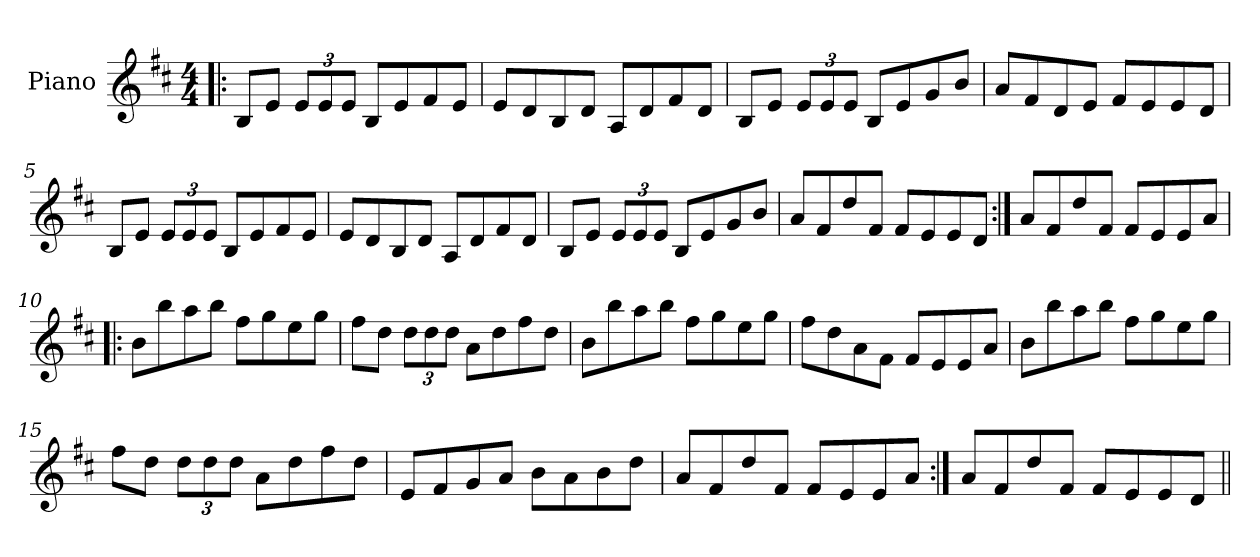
**kern
*part1
*staff1
*I"Piano
*I'Pno
*clefG2
*k[f#c#]
*E:dor
*M4/4
=1!|:
8B/L
8e/J
12e/L
12e/
12e/J
8B/L
8e/
8f#/
8e/J
=2
8e/L
8d/
8B/
8d/J
8A/L
8d/
8f#/
8d/J
=3
8B/L
8e/J
12e/L
12e/
12e/J
8B/L
8e/
8g/
8b/J
!!LO:LB:g=z
=4
8a/L
8f#/
8d/
8e/J
8f#/L
8e/
8e/
8d/J
=5
8B/L
8e/J
12e/L
12e/
12e/J
8B/L
8e/
8f#/
8e/J
=6
8e/L
8d/
8B/
8d/J
8A/L
8d/
8f#/
8d/J
=7
8B/L
8e/J
12e/L
12e/
12e/J
8B/L
8e/
8g/
8b/J
!!LO:LB:g=z
=8
8a/L
8f#/
8dd/
8f#/J
8f#/L
8e/
8e/
8d/J
=9:|!
8a/L
8f#/
8dd/
8f#/J
8f#/L
8e/
8e/
8a/J
=10!|:
8b\L
8bb\
8aa\
8bb\J
8ff#\L
8gg\
8ee\
8gg\J
=11
8ff#\L
8dd\J
12dd\L
12dd\
12dd\J
8a\L
8dd\
8ff#\
8dd\J
!!LO:LB:g=z
=12
8b\L
8bb\
8aa\
8bb\J
8ff#\L
8gg\
8ee\
8gg\J
=13
8ff#\L
8dd\
8a\
8f#\J
8f#/L
8e/
8e/
8a/J
=14
8b\L
8bb\
8aa\
8bb\J
8ff#\L
8gg\
8ee\
8gg\J
=15
8ff#\L
8dd\J
12dd\L
12dd\
12dd\J
8a\L
8dd\
8ff#\
8dd\J
!!LO:LB:g=z
=16
8e/L
8f#/
8g/
8a/J
8b\L
8a\
8b\
8dd\J
=17
8a/L
8f#/
8dd/
8f#/J
8f#/L
8e/
8e/
8a/J
=18:|!
8a/L
8f#/
8dd/
8f#/J
8f#/L
8e/
8e/
8d/J
=||
*-
